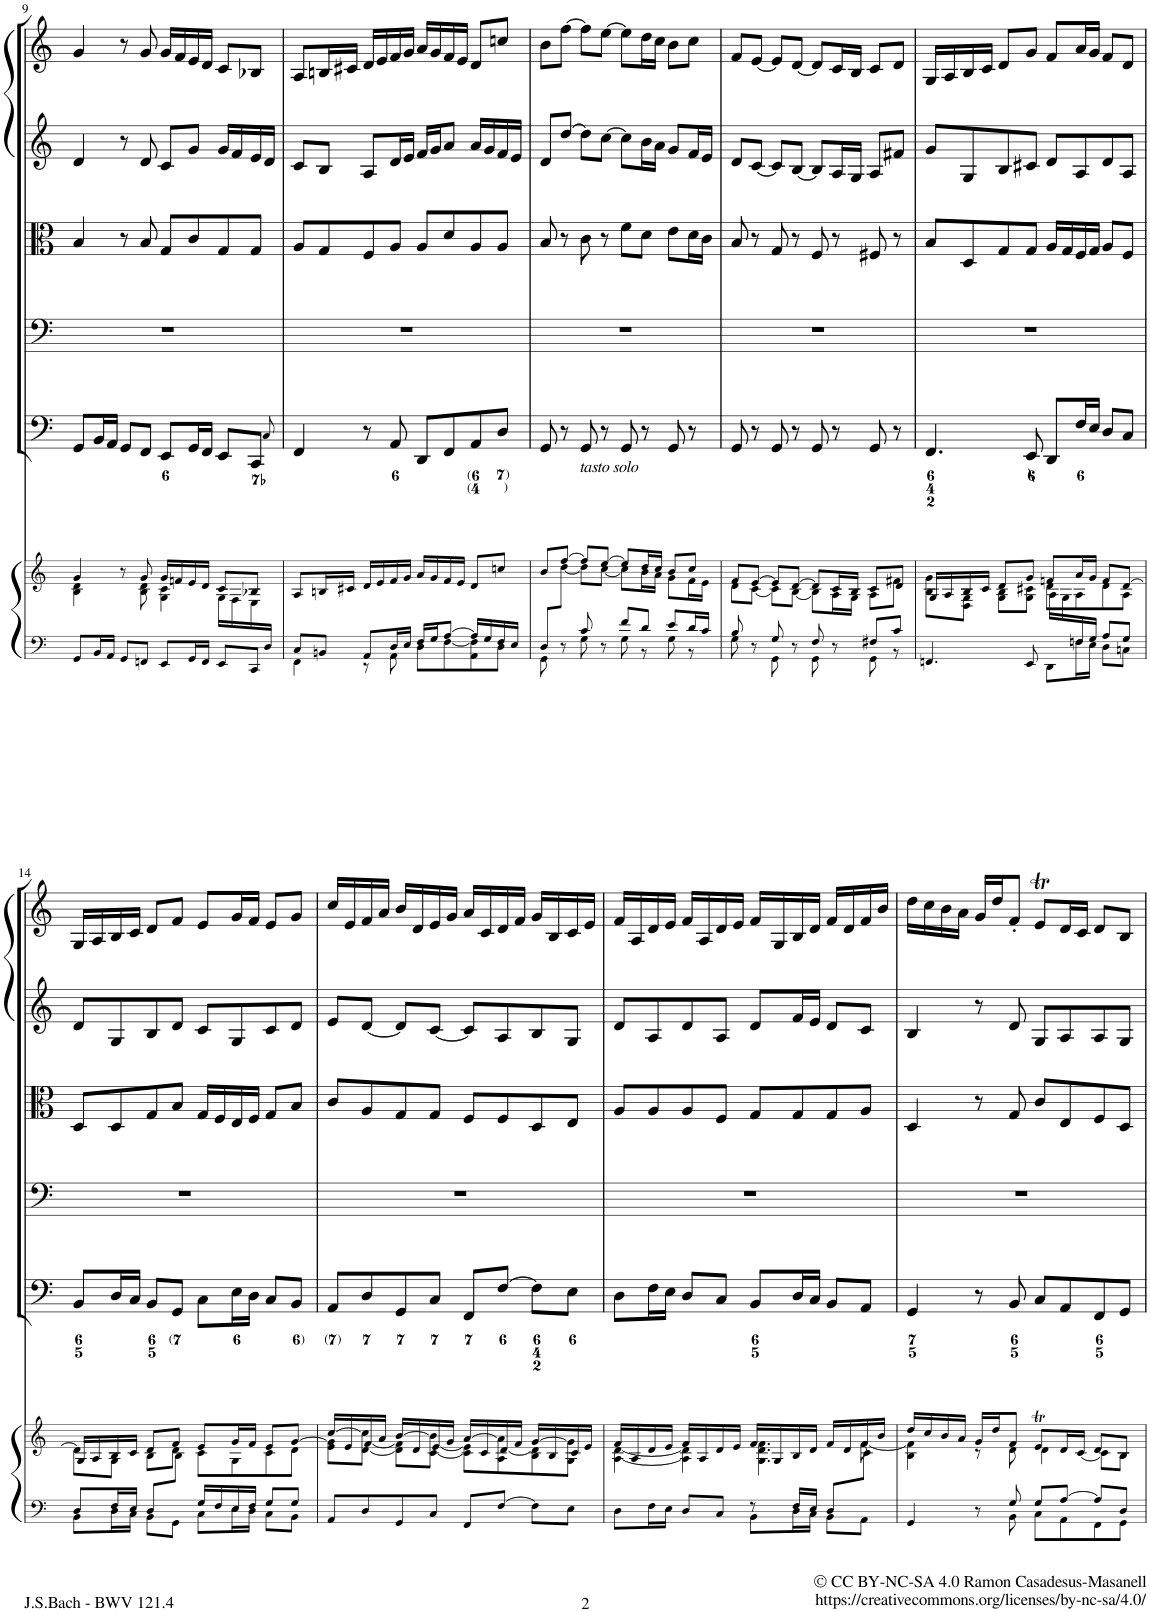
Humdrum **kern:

**kern	**kern	**kern	**kern	**kern	**kern	**kern
*part6	*part6	*part5	*part4	*part3	*part2	*part1
*staff7	*staff6	*staff5	*staff4	*staff3	*staff2	*staff1
*I"Piano reduction	*	*I"Continuo	*I"Basso	*I"Viola	*I"Violino II	*I"Violino I
*I'Pno	*	*	*	*I'Vla	*I'Vln	*I'Vln
!!LO:PB:g=z
*clefF4	*clefG2	*clefF4	*clefF4	*clefC3	*clefG2	*clefG2
*k[]	*k[]	*k[]	*k[]	*k[]	*k[]	*k[]
*M4/4	*M4/4	*M4/4	*M4/4	*M4/4	*M4/4	*M4/4
*met(c)	*met(c)	*met(c)	*met(c)	*met(c)	*met(c)	*met(c)
=9	=9	=9	=9	=9	=9	=9
*^	*^	*^	*	*	*	*
2...ryy	8GG/L	4g/	4B\ 4d\	8GG/L	2..ryy	1r	4B/	4d/	4g/
.	16BB/L	.	.	16BB/L	.	.	.	.	.
.	16AA/JJ	.	.	16AA/JJ	.	.	.	.	.
.	8GG/L	8r	8ryy	8GG/L	.	.	8r	8r	8r
.	8FFn/J	8g/	8B\ 8d\	8FF/J	.	.	8B/	8d/	8g/
.	8EE/L	16g/LL	4G\ 4c\	8EE/L	.	.	8G/L	8c/L	16g/LL
.	.	16fn/	.	.	.	.	.	.	16f/
.	16GG/L	16e/	.	16GG/L	.	.	8c/	8g/J	16e/
.	16FF/JJ	16d/JJ	.	16FF/JJ	.	.	.	.	16d/JJ
.	8EE/L	8c/L	16G\LL	8EE/L	.	.	8G/	16g/LL	8c/L
.	.	.	16F\	.	.	.	.	16f/	.
.	8CC/J	8B-X/J	16E\	8CC/J	8C!/	.	8G/J	16e/	8B-X/J
16D/JJ	.	.	16ryy	.	.	.	.	16d/JJ	.
*	*	*v	*v	*	*	*	*	*	*
*	*	*	*v	*v	*	*	*	*
=10	=10	=10	=10	=10	=10	=10	=10
8C/L	4FF\	8A/L	4FF/	1r	8A/L	8c/L	8A/L
8BBn/J	.	16Bn/L	.	.	8G/	8B/J	16Bn/L
.	.	16c#X/JJ	.	.	.	.	16c#X/JJ
8AA/L	8r	16d/LL	8r	.	8F/	8A/L	16d/LL
.	.	16e/	.	.	.	.	16e/
16D/L	8AA\	16f/	8AA/	.	8A/J	16d/L	16f/
16E/JJ	.	16g/JJ	.	.	.	16e/JJ	16g/JJ
16F/LL	8D\L	16a/LL	8DD/L	.	8A/L	16f/LL	16a/LL
16G/J	.	16g/	.	.	.	16g/J	16g/
[8A/J	[8F\	16f/	8FF/	.	8d/	8a/J	16f/
.	.	16e/JJ	.	.	.	.	16e/JJ
16A/LL]	8AA\ 8F\]	8d/L	8AA/	.	8A/	16a/LL	8d/L
16G/	.	.	.	.	.	16g/	.
16F/	8D\J	8ccn/J	8D/J	.	8A/J	16f/	8ccn/J
16E/JJ	.	.	.	.	.	16e/JJ	.
=11	=11	=11	=11	=11	=11	=11	=11
*	*^	*^	*	*	*	*	*
8D/L	8ryy	8GG\	8b/L	8ryy	8GG/	1r	8B/	8d/L	8b\L
2..ryy	8r	8ryy	[8ff/J	[8dd\J	8r	.	8r	[8dd/J	[8ff\J
!	!	!	!	!	!LO:TX:b:i:t=tasto solo	!	!	!	!
.	8c/	8G\	8ff/L]	8dd\L]	8GG/	.	8c\	8dd\L]	8ff\L]
.	8r	8ryy	[8ee/J	[8cc\J	8r	.	8r	[8cc\J	[8ee\J
.	8f/L	8G\	8ee/L]	8cc\L]	8GG/	.	8f\L	8cc\L]	8ee\L]
.	8d/J	8r	16dd/L	16b\L	8r	.	8d\J	16b\L	16dd\L
.	.	.	16cc/JJ	16a\JJ	.	.	.	16a\JJ	16cc\JJ
.	8e/L	8G\	8b/L	8g\L	8GG/	.	8e\L	8g/L	8b\L
.	16d/L	8r	8cc/J	16f\L	8r	.	16d\L	16f/L	8cc\J
.	16c/JJ	.	.	16e\JJ	.	.	16c\JJ	16e/JJ	.
*	*v	*v	*	*	*	*	*	*	*
=12	=12	=12	=12	=12	=12	=12	=12	=12
8B/	8G\	8f/L	8d\L	8GG/	1r	8B/	8d/L	8f/L
8r	8ryy	[8e/J	[8c\J	8r	.	8r	[8c/J	[8e/J
8G/	8GG\	8e/L]	8c\L]	8GG/	.	8G/	8c/L]	8e/L]
8r	8ryy	[8d/J	[8B\J	8r	.	8r	[8B/J	[8d/J
8F/	8GG\	8d/L]	8B\L]	8GG/	.	8F/	8B/L]	8d/L]
8r	8ryy	16c/L	16A\L	8r	.	8r	16A/L	16c/L
.	.	16B/JJ	16G\JJ	.	.	.	16G/JJ	16B/JJ
8F#X/L	8GG\	8c/L	8A\L	8GG/	.	8F#X/	8A/L	8c/L
8c/J	8r	8d/J	8f#X\J	8r	.	8r	8f#X/J	8d/J
=13	=13	=13	=13	=13	=13	=13	=13	=13
*	*	*	*^	*	*	*	*	*
4.FFn/	2ryy	16G/LL	8B\ 8g\L	2ryy	4.FF/	1r	8B/L	8g/L	16G/LL
.	.	16A/	.	.	.	.	.	.	16A/
.	.	16B/	8D\ 8G\J	.	.	.	8D/	8G/	16B/
.	.	16c/JJ	.	.	.	.	.	.	16c/JJ
.	.	8d/L	8G\ 8B\L	.	.	.	8G/	8B/	8d/L
8EE/	.	8g/J	8G\ 8c#X\J	.	8EE/	.	8G/J	8c#X/J	8g/J
8ryy	8DD\L	8fn/L	8d\L	16A\LL	8DD/L	.	16A/LL	8d/L	8f/L
.	.	.	.	16G\	.	.	16G/	.	.
16Fn/	16F\L	16a/L	8A\	4.ryy	16F/L	.	16F/	8A/	16a/L
16G/JJ	16E\JJ	16g/JJ	.	.	16E/JJ	.	16G/JJ	.	16g/JJ
8A/L	8D\L	8f/L	8d\	.	8D/L	.	8A/L	8d/	8f/L
8G/J	8Cn\J	[8d/J	8A\J	.	8C/J	.	8F/J	8A/J	8d/J
!!LO:LB:g=z
=14	=14	=14	=14	=14	=14	=14	=14	=14	=14
8D/L	8BB\L	16G/LL	8d\L]	4.ryy	8BB/L	1r	8D/L	8d/L	16G/LL
.	.	16A/	.	.	.	.	.	.	16A/
16F/L	16D\L	16B/	8G\J	.	16D/L	.	8D/	8G/	16B/
16E/JJ	16C\JJ	16c/JJ	.	.	16C/JJ	.	.	.	16c/JJ
8D/L	8BB\L	8d/L	8B\L	.	8BB/L	.	8G/	8B/	8d/L
8ryy	8GG\J	8f/J	8d\J	8B\J	8GG/J	.	8B/J	8d/J	8f/J
16G/LL	8C\L	8e/L	8c\L	2ryy	8C\L	.	16G/LL	8c/L	8e/L
16F/	.	.	.	.	.	.	16F/	.	.
16E/	16E\L	16g/L	8G\	.	16E\L	.	16E/	8G/	16g/L
16F/JJ	16D\JJ	16f/JJ	.	.	16D\JJ	.	16F/JJ	.	16f/JJ
8G/L	8C\L	8e/L	8c\	.	8C/L	.	8G/L	8c/	8e/L
8G/J	8BB\J	[8g/J	8d\J	.	8BB/J	.	8B/J	8d/J	8g/J
*v	*v	*	*	*	*	*	*	*	*
*	*	*v	*v	*	*	*	*	*
=15	=15	=15	=15	=15	=15	=15	=15
8AA/L	[16cc/LL	8e\ 8g\]L	8AA/L	1r	8c/L	8e/L	16cc/LL
.	16e/	.	.	.	.	.	16e/
8D/	[<16f/	[8d\ 8cc\]J	8D/	.	8A/	[8d/J	16f/
.	16a/JJ	.	.	.	.	.	16a/JJ
8GG/	[16b/LL	8d\] 8f\]L	8GG/	.	8G/	8d/L]	16b/LL
.	16d/	.	.	.	.	.	16d/
8C/J	[<16e/	[8c\ 8b\]J	8C/J	.	8G/J	[8c/J	16e/
.	16g/JJ	.	.	.	.	.	16g/JJ
8FF/L	[16a/LL	8c\] 8e\]L	8FF/L	.	8F/L	8c/L]	16a/LL
.	16c/	.	.	.	.	.	16c/
[8F/J	[<16d/	8A\ 8a\]	[8F/J	.	8F/	8A/	16d/
.	16f/JJ	.	.	.	.	.	16f/JJ
8F\L]	[16g/LL	8B\ 8d\]	8F\L]	.	8D/	8B/	16g/LL
.	16B/	.	.	.	.	.	16B/
8E\J	16c/	8G\ 8g\]J	8E\J	.	8E/J	8G/J	16c/
.	16e/JJ	.	.	.	.	.	16e/JJ
=16	=16	=16	=16	=16	=16	=16	=16
*^	*	*^	*	*	*	*	*
8D\L	2ryy	16f/LL	[4A\ [4d\	2..ryy	8D\L	1r	8A/L	8d/L	16f/LL
.	.	16A/	.	.	.	.	.	.	16A/
16F\L	.	16d/	.	.	16F\L	.	8A/	8A/	16d/
16E\JJ	.	16e/JJ	.	.	16E\JJ	.	.	.	16e/JJ
8D/L	.	16f/LL	4A\] 4d\]	.	8D/L	.	8A/	8d/	16f/LL
.	.	16A/	.	.	.	.	.	.	16A/
8C/J	.	16d/	.	.	8C/J	.	8F/J	8A/J	16d/
.	.	16e/JJ	.	.	.	.	.	.	16e/JJ
8r	8BB\L	16f/LL	4.G\ 4.d\ 4.f\	.	8BB/L	.	8G/L	8d/L	16f/LL
.	.	16G/	.	.	.	.	.	.	16G/
16F/LL	16D\L	16B/	.	.	16D/L	.	8G/	16f/L	16B/
16E/JJ	16C\JJ	16d/JJ	.	.	16C/JJ	.	.	16e/JJ	16d/JJ
8D/L	8BB\L	16f/LL	.	.	8BB/L	.	8G/	8d/L	16f/LL
.	.	16d/	.	.	.	.	.	.	16d/
8ryy	8AA\J	16f/	[8f\	8c\J	8AA/J	.	8A/J	8c/J	16f/
.	.	16b/JJ	.	.	.	.	.	.	16b/JJ
*	*	*	*v	*v	*	*	*	*	*
=17	=17	=17	=17	=17	=17	=17	=17	=17
4GG/	4ryy	16dd/LL	4B\ 4f\]	4GG/	1r	4D/	4B/	16dd\LL
.	.	16cc/	.	.	.	.	.	16cc\
.	.	16b/	.	.	.	.	.	16b\
.	.	16a/JJ	.	.	.	.	.	16a\JJ
8r	8ryy	16g/LL	8r	8r	.	8r	8r	16g/LL
.	.	16dd/J	.	.	.	.	.	16dd/J
8G/	8BB\	8f/J	8d\	8BB/	.	8G/	8d/	8f'/J
8G/L	8C\L	8et/L	4d\	8C/L	.	8c/L	8G/L	8et/L
[8A/J	8AA\	16d/L	.	8AA/	.	8E/	8A/	16d/L
.	.	[<16c/JJ	.	.	.	.	.	16c/JJ
8A/L]	8FF\	8d/L	8c\L]	8FF/	.	8F/	8A/	8d/L
8D/J	8GG\J	8B/J	8B\J	8GG/J	.	8D/J	8G/J	8B/J
*v	*v	*	*	*	*	*	*	*
*	*v	*v	*	*	*	*	*
=	=	=	=	=	=	=
*-	*-	*-	*-	*-	*-	*-
